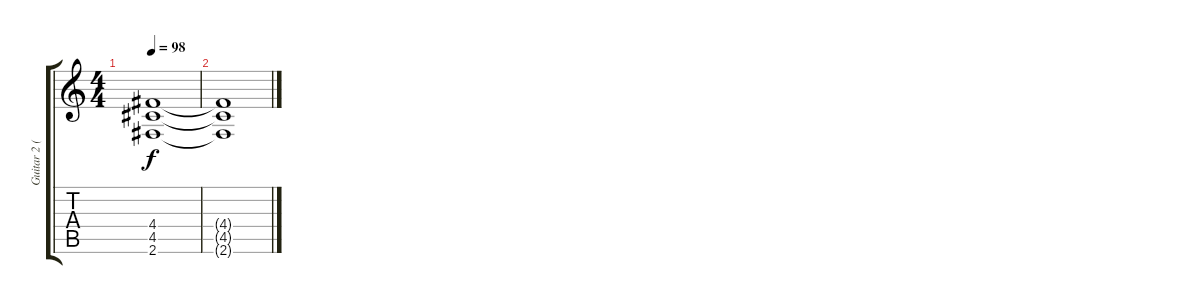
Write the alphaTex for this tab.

\track ("Guitar 2 (Distortion)" "Guitar 2 (") {instrument distortionguitar}
\staff {score tabs}
\tuning (E4 B3 G3 D3 A2 E2) {hide}
\ts (4 4)
\tempo 98
\clef g2
\ks c
(4.4 4.5 2.6).1{dy f volume 0} |
(4.4{t} 4.5{t} 2.6{t}).1
